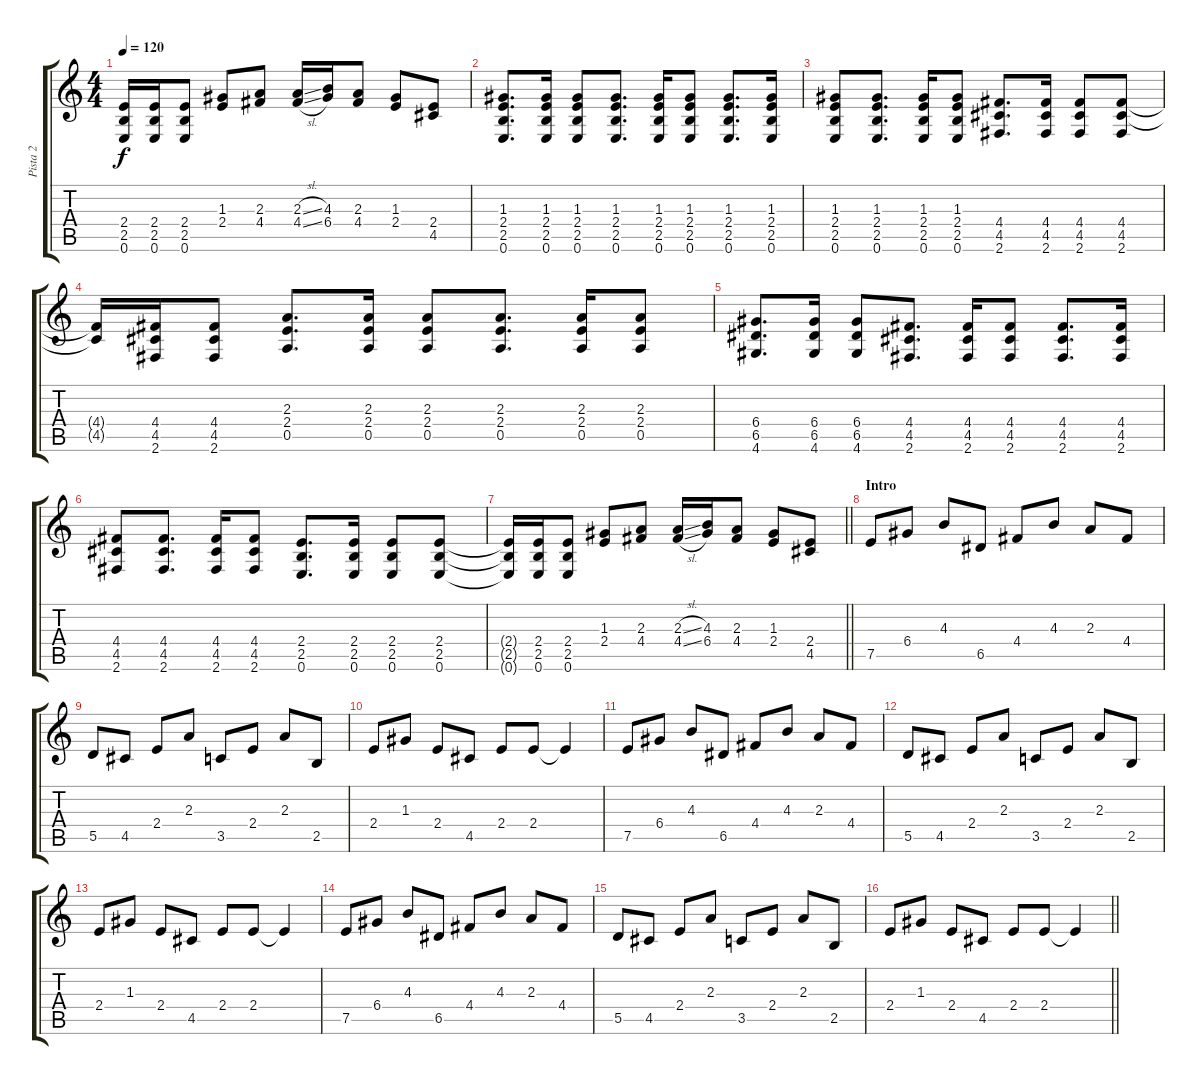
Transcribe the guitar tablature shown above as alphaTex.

\track ("Pista 2" "Pista 2") {instrument acousticguitarsteel}
\staff {score tabs}
\tuning (E4 B3 G3 D3 A2 E2) {hide}
\ts (4 4)
\tempo 120
\clef g2
\ks c
(2.4{t} 2.5{t} 0.6{t}).16{dy f} (2.4 2.5 0.6).16 (2.4 2.5 0.6).8 (1.3 2.4).8 (2.3 4.4).8 (2.3{sl} 4.4{sl}).16 (4.3 6.4).16 (2.3 4.4).8 (1.3 2.4).8 (2.4 4.5).8 |
(1.3 2.4 2.5 0.6).8{d} (1.3 2.4 2.5 0.6).16 (1.3 2.4 2.5 0.6).8 (1.3 2.4 2.5 0.6).8{d} (1.3 2.4 2.5 0.6).16 (1.3 2.4 2.5 0.6).8 (1.3 2.4 2.5 0.6).8{d} (1.3 2.4 2.5 0.6).16 |
(1.3 2.4 2.5 0.6).8 (1.3 2.4 2.5 0.6).8{d} (1.3 2.4 2.5 0.6).16 (1.3 2.4 2.5 0.6).8 (4.4 4.5 2.6).8{d} (4.4 4.5 2.6).16 (4.4 4.5 2.6).8 (4.4 4.5 2.6).8 |
(4.4{t} 4.5{t}).16 (4.4 4.5 2.6).16 (4.4 4.5 2.6).8 (2.3 2.4 0.5).8{d} (2.3 2.4 0.5).16 (2.3 2.4 0.5).8 (2.3 2.4 0.5).8{d} (2.3 2.4 0.5).16 (2.3 2.4 0.5).8 |
(6.4 6.5 4.6).8{d} (6.4 6.5 4.6).16 (6.4 6.5 4.6).8 (4.4 4.5 2.6).8{d} (4.4 4.5 2.6).16 (4.4 4.5 2.6).8 (4.4 4.5 2.6).8{d} (4.4 4.5 2.6).16 |
(4.4 4.5 2.6).8 (4.4 4.5 2.6).8{d} (4.4 4.5 2.6).16 (4.4 4.5 2.6).8 (2.4 2.5 0.6).8{d} (2.4 2.5 0.6).16 (2.4 2.5 0.6).8 (2.4 2.5 0.6).8 |
\barLineRight lightlight
(2.4{t} 2.5{t} 0.6{t}).16 (2.4 2.5 0.6).16 (2.4 2.5 0.6).8 (1.3 2.4).8 (2.3 4.4).8 (2.3{sl} 4.4{sl}).16 (4.3 6.4).16 (2.3 4.4).8 (1.3 2.4).8 (2.4 4.5).8 |
\section ("" "Intro")
7.5.8 6.4.8 4.3.8 6.5.8 4.4.8 4.3.8 2.3.8 4.4.8 |
5.5.8 4.5.8 2.4.8 2.3.8 3.5.8 2.4.8 2.3.8 2.5.8 |
2.4.8 1.3.8 2.4.8 4.5.8 2.4.8 2.4.8 2.4{t}.4 |
7.5.8 6.4.8 4.3.8 6.5.8 4.4.8 4.3.8 2.3.8 4.4.8 |
5.5.8 4.5.8 2.4.8 2.3.8 3.5.8 2.4.8 2.3.8 2.5.8 |
2.4.8 1.3.8 2.4.8 4.5.8 2.4.8 2.4.8 2.4{t}.4 |
7.5.8 6.4.8 4.3.8 6.5.8 4.4.8 4.3.8 2.3.8 4.4.8 |
5.5.8 4.5.8 2.4.8 2.3.8 3.5.8 2.4.8 2.3.8 2.5.8 |
\barLineRight lightlight
2.4.8 1.3.8 2.4.8 4.5.8 2.4.8 2.4.8 2.4{t}.4
